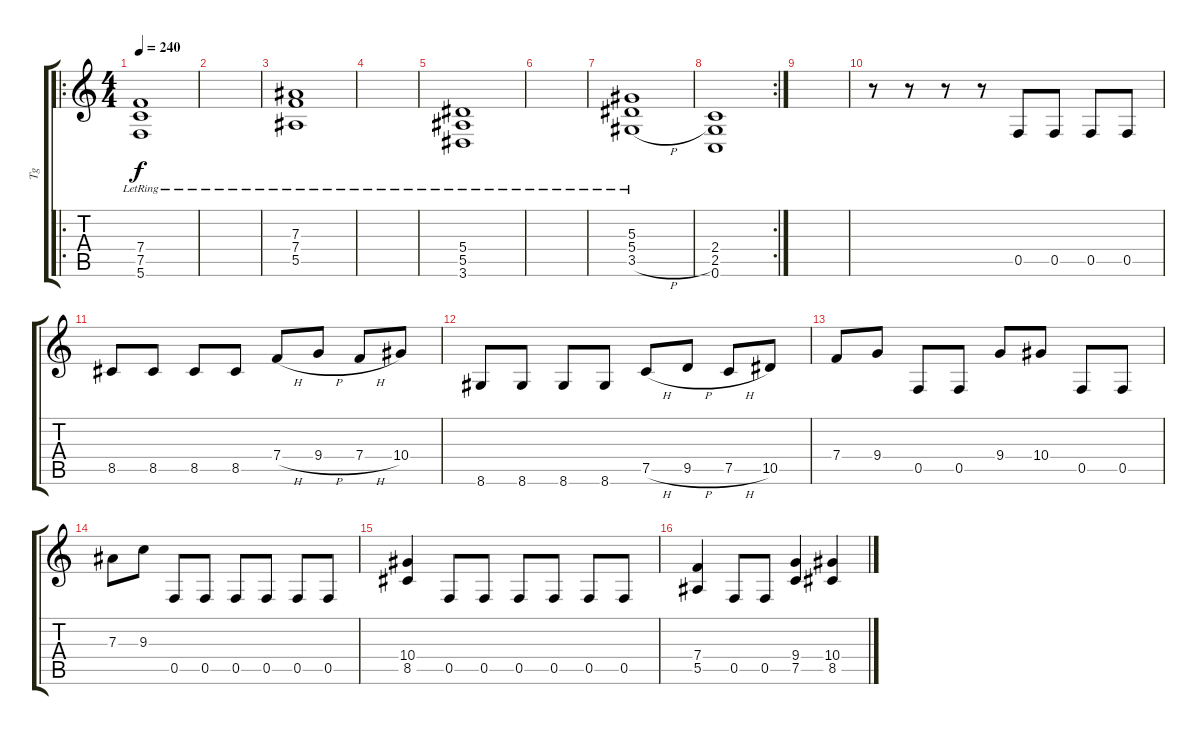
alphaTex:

\track ("Tg" "Tg") {instrument distortionguitar}
\staff {score tabs}
\tuning (C4 G3 Eb3 Bb2 F2 C2) {hide}
\ro
\ts (4 4)
\tempo 240
\clef g2
\ks c
(7.4 7.5 5.6{lr}).1{dy f} |
|
(7.3 7.4 5.5{lr}).1 |
|
(5.4 5.5 3.6{lr}).1 |
|
(5.3 5.4 3.5{h lr}).1 |
\rc 2
(2.4 2.5 0.6).1 |
|
r.8 r.8 r.8 r.8 0.5.8 0.5.8 0.5.8 0.5.8 |
8.5.8 8.5.8 8.5.8 8.5.8 7.4{h}.8 9.4{h}.8 7.4{h}.8 10.4.8 |
8.6.8 8.6.8 8.6.8 8.6.8 7.5{h}.8 9.5{h}.8 7.5{h}.8 10.5.8 |
7.4.8 9.4.8 0.5.8 0.5.8 9.4.8 10.4.8 0.5.8 0.5.8 |
7.3.8 9.3.8 0.5.8 0.5.8 0.5.8 0.5.8 0.5.8 0.5.8 |
(10.4 8.5).4 0.5.8 0.5.8 0.5.8 0.5.8 0.5.8 0.5.8 |
(7.4 5.5).4 0.5.8 0.5.8 (9.4 7.5).4 (10.4 8.5).4
